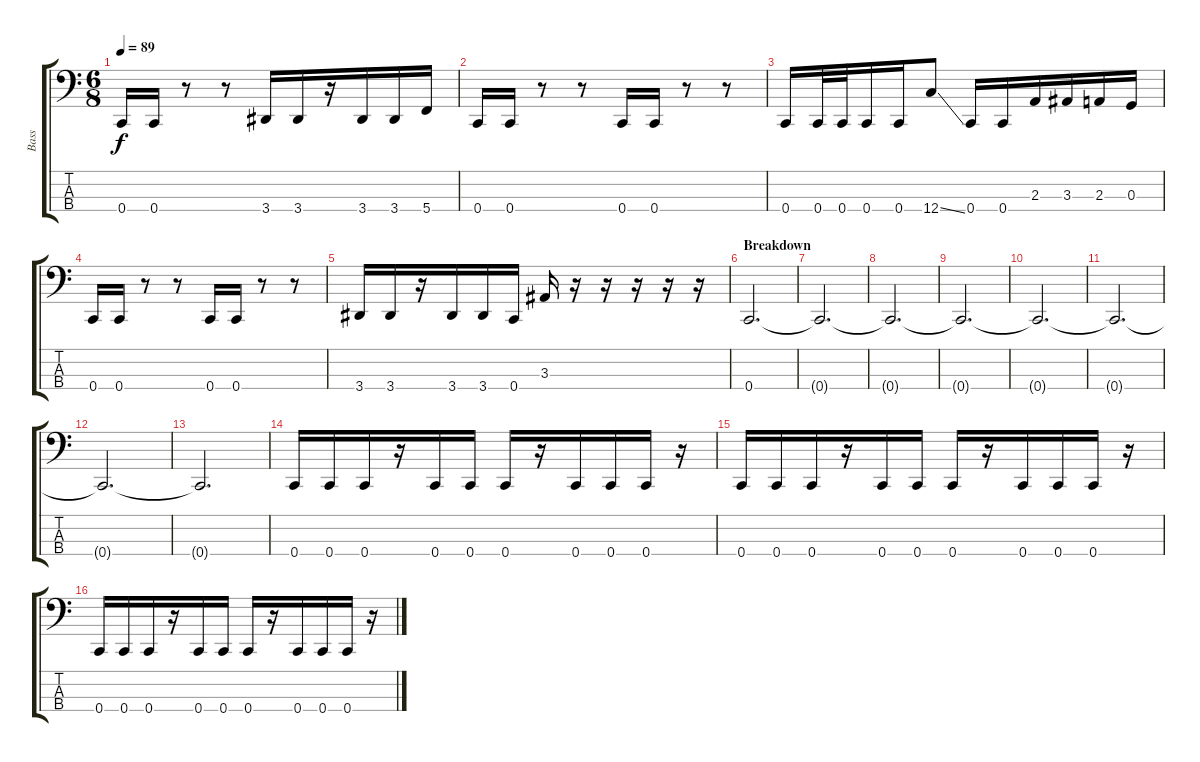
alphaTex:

\track ("Bass" "Bass") {instrument electricbassfinger}
\staff {score tabs}
\tuning (F2 C2 G1 C1) {hide}
\ts (6 8)
\tempo 89
\clef f4
\ks c
0.4.16{dy f} 0.4.16 r.8 r.8 3.4.16 3.4.16 r.16 3.4.16 3.4.16 5.4.16 |
0.4.16 0.4.16 r.8 r.8 0.4.16 0.4.16 r.8 r.8 |
0.4.16 0.4.32 0.4.32 0.4.16 0.4.16 12.4{ss}.8 0.4.16 0.4.16 2.3.16 3.3.16 2.3.16 0.3.16 |
0.4.16 0.4.16 r.8 r.8 0.4.16 0.4.16 r.8 r.8 |
3.4.16 3.4.16 r.16 3.4.16 3.4.16 0.4.16 3.3.16 r.16 r.16 r.16 r.16 r.16 |
\section ("" "Breakdown")
0.4.2{d} |
0.4{t}.2{d} |
0.4{t}.2{d} |
0.4{t}.2{d} |
0.4{t}.2{d} |
0.4{t}.2{d} |
0.4{t}.2{d} |
0.4{t}.2{d} |
0.4.16 0.4.16 0.4.16 r.16 0.4.16 0.4.16 0.4.16 r.16 0.4.16 0.4.16 0.4.16 r.16 |
0.4.16 0.4.16 0.4.16 r.16 0.4.16 0.4.16 0.4.16 r.16 0.4.16 0.4.16 0.4.16 r.16 |
0.4.16 0.4.16 0.4.16 r.16 0.4.16 0.4.16 0.4.16 r.16 0.4.16 0.4.16 0.4.16 r.16
